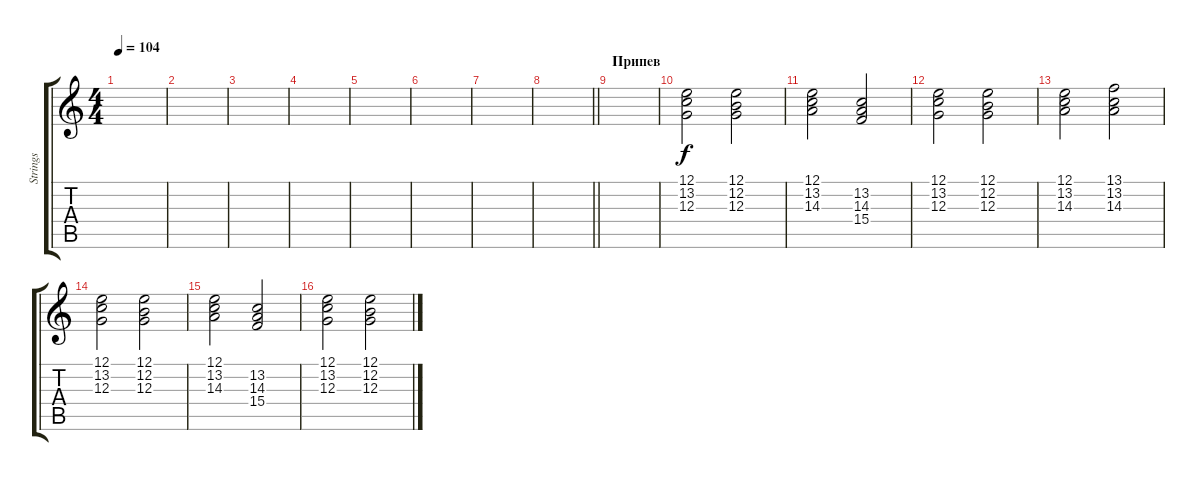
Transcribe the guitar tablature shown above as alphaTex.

\track ("Strings" "Strings") {instrument synthstrings2}
\staff {score tabs}
\tuning (E4 B3 G3 D3 A2 E2) {hide}
\ts (4 4)
\tempo 104
\clef g2
\ks c
|
|
|
|
|
|
|
\barLineRight lightlight
|
\section ("" "Припев")
|
(12.1 13.2 12.3).2 (12.1 12.2 12.3).2 |
(12.1 13.2 14.3).2 (13.2 14.3 15.4).2 |
(12.1 13.2 12.3).2 (12.1 12.2 12.3).2 |
(12.1 13.2 14.3).2 (13.1 13.2 14.3).2 |
(12.1 13.2 12.3).2 (12.1 12.2 12.3).2 |
(12.1 13.2 14.3).2 (13.2 14.3 15.4).2 |
(12.1 13.2 12.3).2 (12.1 12.2 12.3).2
